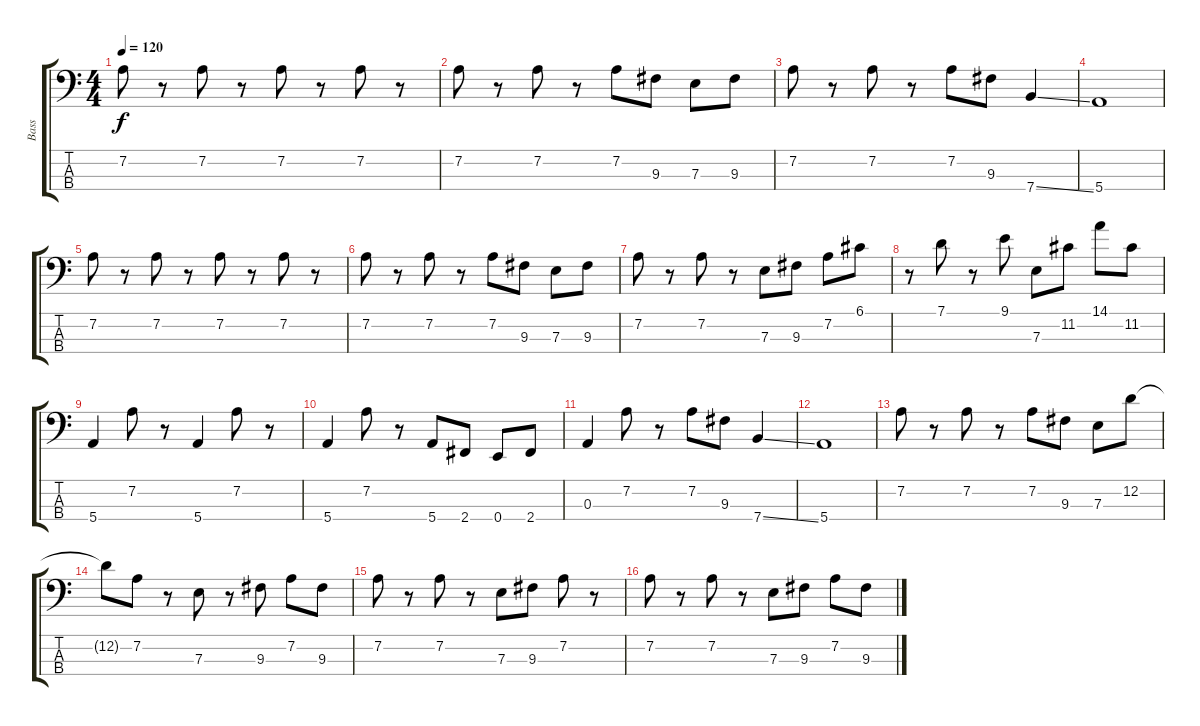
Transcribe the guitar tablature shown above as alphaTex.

\track ("Bass" "Bass") {instrument electricbasspick}
\staff {score tabs}
\tuning (G2 D2 A1 E1) {hide}
\ts (4 4)
\tempo 120
\clef f4
\ks c
7.2.8{dy f} r.8 7.2.8 r.8 7.2.8 r.8 7.2.8 r.8 |
7.2.8 r.8 7.2.8 r.8 7.2.8 9.3.8 7.3.8 9.3.8 |
7.2.8 r.8 7.2.8 r.8 7.2.8 9.3.8 7.4{ss}.4 |
5.4.1 |
7.2.8 r.8 7.2.8 r.8 7.2.8 r.8 7.2.8 r.8 |
7.2.8 r.8 7.2.8 r.8 7.2.8 9.3.8 7.3.8 9.3.8 |
7.2.8 r.8 7.2.8 r.8 7.3.8 9.3.8 7.2.8 6.1.8 |
r.8 7.1.8 r.8 9.1.8 7.3.8 11.2.8 14.1.8 11.2.8 |
5.4.4 7.2.8 r.8 5.4.4 7.2.8 r.8 |
5.4.4 7.2.8 r.8 5.4.8 2.4.8 0.4.8 2.4.8 |
0.3.4 7.2.8 r.8 7.2.8 9.3.8 7.4{ss}.4 |
5.4.1 |
7.2.8 r.8 7.2.8 r.8 7.2.8 9.3.8 7.3.8 12.2.8 |
12.2{t}.8 7.2.8 r.8 7.3.8 r.8 9.3.8 7.2.8 9.3.8 |
7.2.8 r.8 7.2.8 r.8 7.3.8 9.3.8 7.2.8 r.8 |
7.2.8 r.8 7.2.8 r.8 7.3.8 9.3.8 7.2.8 9.3.8
